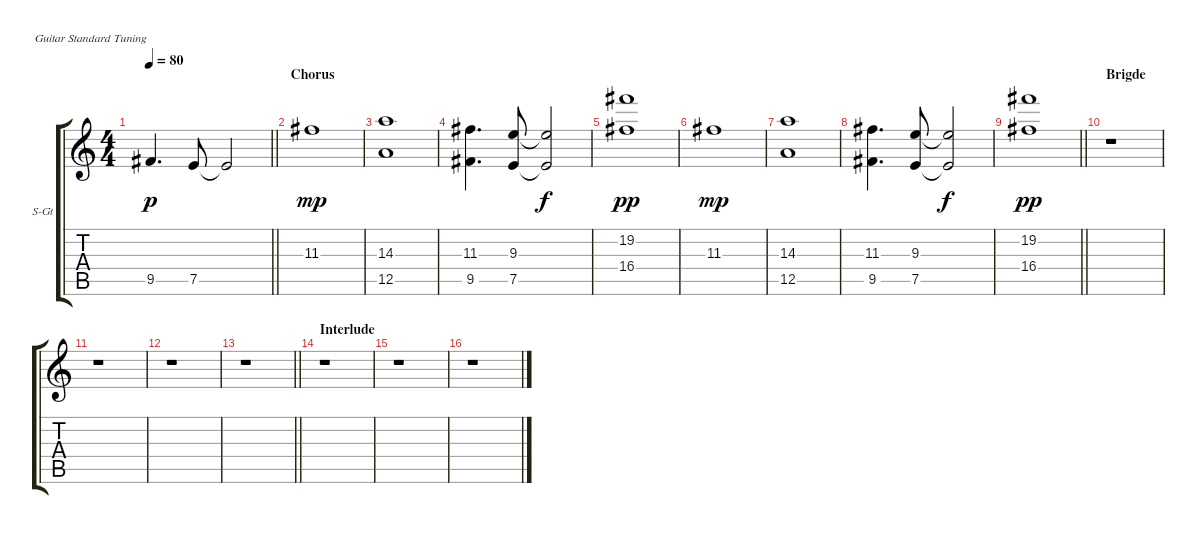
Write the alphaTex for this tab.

\bracketExtendMode groupsimilarinstruments
\firstSystemTrackNameOrientation horizontal
\otherSystemsTrackNameOrientation horizontal
\track ("Piano [Strings]" "S-Gt") {instrument pad2warm}
\staff {score tabs}
\tuning (E4 B3 G3 D3 A2 E2)
\displaytranspose 12
\ts (4 4)
\tempo 80
\clef g2
\barLineRight lightlight
\ks c
9.5.4{d dy p} 7.5.8 7.5{t}.2 |
\section ("" "Chorus")
11.3.1{dy mp} |
(14.3 12.5).1 |
(11.3 9.5).4{d} (9.3 7.5).8 (9.3{t} 7.5{t}).2{dy f} |
(19.2 16.4).1{dy pp} |
11.3.1{dy mp} |
(14.3 12.5).1 |
(11.3 9.5).4{d} (9.3 7.5).8 (9.3{t} 7.5{t}).2{dy f} |
\barLineRight lightlight
(19.2 16.4).1{dy pp} |
\section ("" "Brigde")
r.1 |
r.1 |
r.1 |
\barLineRight lightlight
r.1 |
\section ("" "Interlude")
r.1 |
r.1 |
r.1
